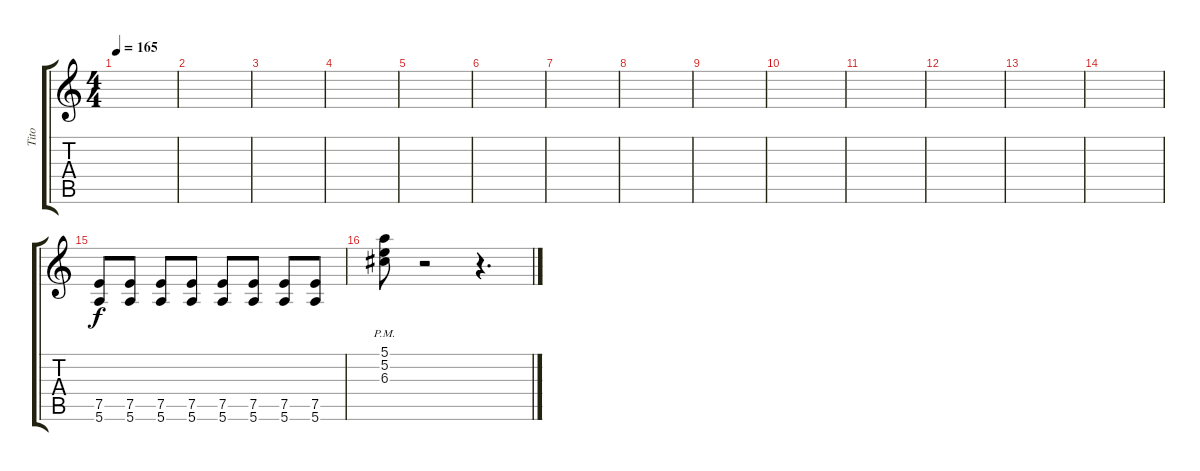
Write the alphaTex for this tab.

\track ("Tito" "Tito") {instrument electricguitarclean}
\staff {score tabs}
\tuning (E4 B3 G3 D3 A2 E2) {hide}
\ts (4 4)
\tempo 165
\clef g2
\ks c
|
|
|
|
|
|
|
|
|
|
|
|
|
|
(7.5 5.6).8 (7.5 5.6).8 (7.5 5.6).8 (7.5 5.6).8 (7.5 5.6).8 (7.5 5.6).8 (7.5 5.6).8 (7.5 5.6).8 |
(5.1 5.2{pm} 6.3).8 r.2 r.4{d}
